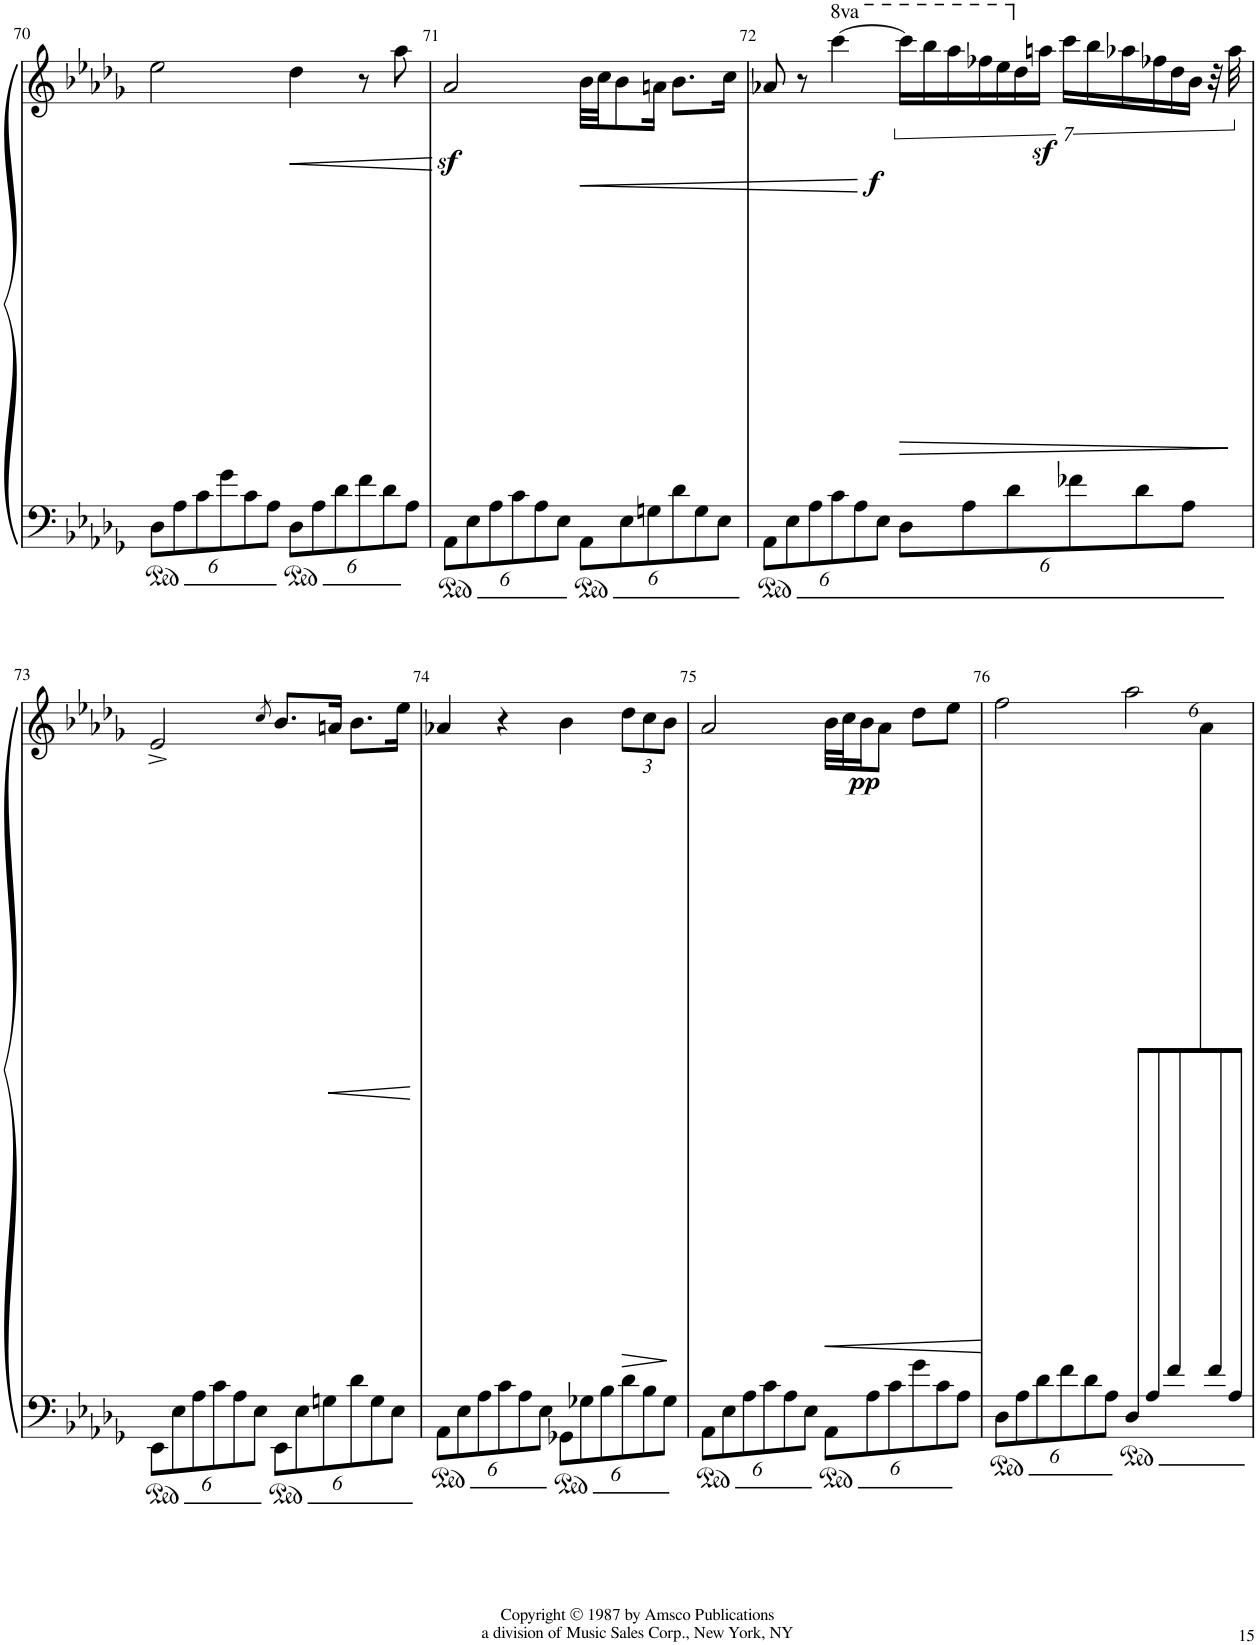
**kern	**kern	**dynam
*part1	*part1	*part1
*staff2	*staff1	*staff1/2
*I"Piano	*	*
*I'Pno	*	*
!!LO:PB:g=z
*clefF4	*clefG2	*
*k[b-e-a-d-g-]	*k[b-e-a-d-g-]	*
*M4/4	*M4/4	*
*met(c)	*met(c)	*
*Xbrackettup	*	*
=70	=70	=70
12D-\L	2ee-\	.
12A-\	.	.
12c\	.	.
12g-\	.	.
12c\	.	.
12A-\J	.	.
!	!	!LO:HP:b
12D-\L	4dd-\	<
12A-\	.	.
12d-\	.	.
12f\	8r	.
12d-\	.	.
.	8aa-\	.
12A-\J	.	.
.	.	[
=71	=71	=71
12AA-\L	2a-z</	.
12E-\	.	.
12A-\	.	.
12c\	.	.
12A-\	.	.
12E-\J	.	.
!	!	!LO:HP:b
12AA-\L	32b-\LLL	<
.	32cc\JJ	.
.	8b-\	.
12E-\	.	.
12Gn\	.	.
.	16an\Jk	.
12d-\	8.b-\L	.
12G\	.	.
12E-\J	.	.
.	16cc\Jk	.
.	.	[
=72	=72	=72
!	!	!LO:DY:b
12AA-\L	8a-X/	f
12E-\	.	.
.	8r	.
12A-\	.	.
12c\	[4ccccz<\	.
12A-\	.	.
12E-\J	.	.
!	!	!LO:HP:b
12D-\L	28cccc\LL]	>
.	28bbb-\	.
.	28aaa-\	.
12A-\	.	.
.	28fff-X\	.
.	28eee-\	.
12d-\	.	.
.	28ddd-\	.
.	28aan\JJ	.
12f-X\	28ccc\LL	.
.	28bb-\	.
.	28aa-X\	.
12d-\	.	.
.	28ff-X\	.
.	28dd-\	.
12A-\J	.	.
.	28b-\JJ	.
.	56r	.
.	56aa-\	]
!!LO:LB:g=z
=73	=73	=73
12EE-\L	2e-^/	.
12E-\	.	.
12A-\	.	.
12c\	.	.
12A-\	.	.
12E-\J	.	.
.	8qcc/	.
12EE-\L	8.b-/L	.
12E-\	.	.
12Gn\	.	.
!	!	!LO:HP:b
.	16an/Jk	<
12d-\	8.b-\L	.
12G\	.	.
12E-\J	.	.
.	16ee-\Jk	.
.	.	[
=74	=74	=74
12AA-\L	4a-X/	.
12E-\	.	.
12A-\	.	.
12c\	4r	.
12A-\	.	.
12E-\J	.	.
!	!	!LO:DY:b
12GG-X\L	4b-\	pp
12G-X\	.	.
12B-\	.	.
*	*Xbrackettup	*
!	!	!LO:HP:b
12d-\	12dd-\L	>
12B-\	12cc\	.
12G-\J	12b-\J	.
.	.	]
=75	=75	=75
12AA-\L	2a-/	.
12E-\	.	.
12A-\	.	.
12c\	.	.
12A-\	.	.
12E-\J	.	.
!	!	!LO:HP:b
12AA-\L	32b-\LLL	<
.	32cc\J	.
.	16b-\J	.
12A-\	.	.
.	8a-\J	.
12c\	.	.
12g-\	8dd-\L	.
12c\	.	.
.	8ee-\J	.
12A-\J	.	.
.	.	[
=76	=76	=76
*	*^	*
12D-\L	2ff\	2.ryy	.
12A-\	.	.	.
12d-\	.	.	.
12f\	.	.	.
12d-\	.	.	.
12A-\J	.	.	.
12D-/L	2aa-\	.	.
12A-/	.	.	.
12f/	.	.	.
12ryy	.	12a-\	.
12f/	.	6ryy	.
12A-/J	.	.	.
*	*v	*v	*
=	=	=
*-	*-	*-
